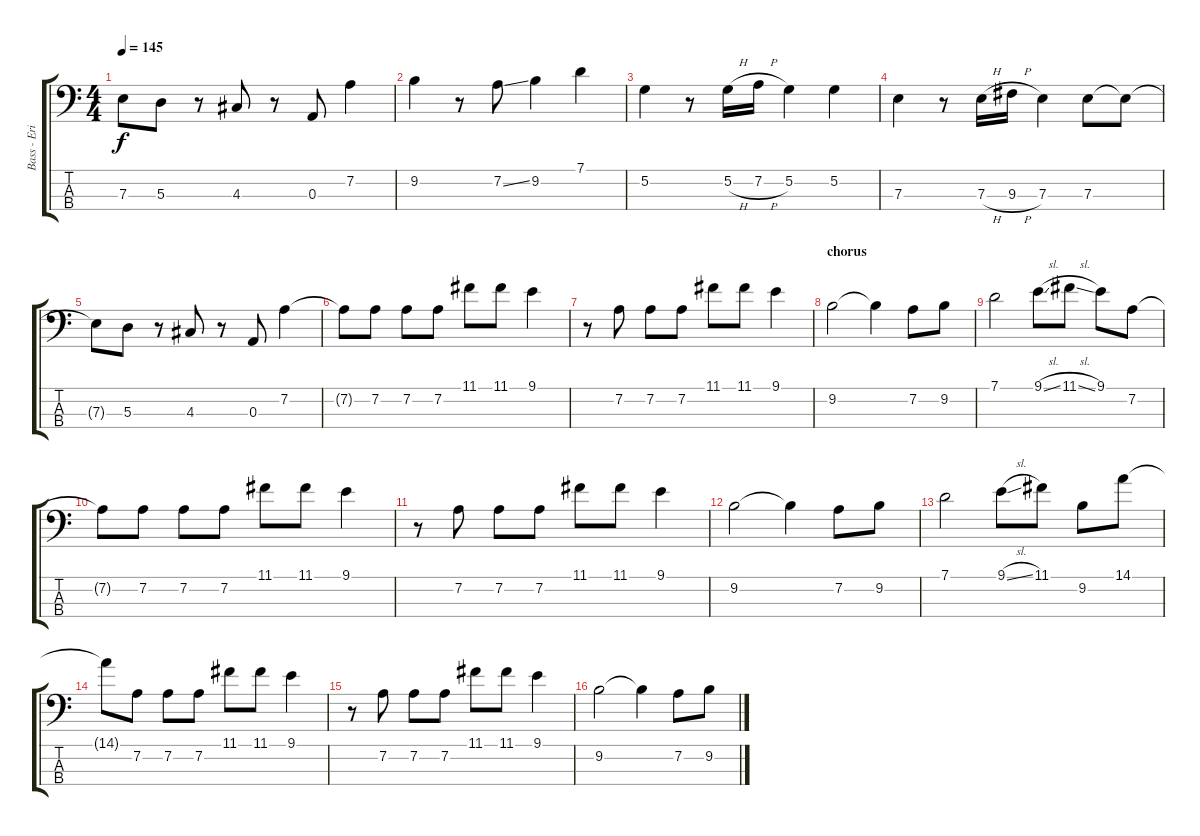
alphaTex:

\track ("Bass - Eric Judy" "Bass - Eri") {instrument electricbassfinger}
\staff {score tabs}
\tuning (G2 D2 A1 E1) {hide}
\ts (4 4)
\tempo 145
\clef f4
\ks c
7.3{t}.8{dy f} 5.3.8 r.8 4.3.8 r.8 0.3.8 7.2.4 |
9.2.4 r.8 7.2{ss}.8 9.2.4 7.1.4 |
5.2.4 r.8 5.2{h}.16 7.2{h}.16 5.2.4 5.2.4 |
7.3.4 r.8 7.3{h}.16 9.3{h}.16 7.3.4 7.3.8 7.3{t}.8 |
7.3{t}.8 5.3.8 r.8 4.3.8 r.8 0.3.8 7.2.4 |
7.2{t}.8 7.2.8 7.2.8 7.2.8 11.1.8 11.1.8 9.1.4 |
r.8 7.2.8 7.2.8 7.2.8 11.1.8 11.1.8 9.1.4 |
\section ("" "chorus")
9.2.2 9.2{t}.4 7.2.8 9.2.8 |
7.1.2 9.1{sl}.8 11.1{sl}.8 9.1.8 7.2.8 |
7.2{t}.8 7.2.8 7.2.8 7.2.8 11.1.8 11.1.8 9.1.4 |
r.8 7.2.8 7.2.8 7.2.8 11.1.8 11.1.8 9.1.4 |
9.2.2 9.2{t}.4 7.2.8 9.2.8 |
7.1.2 9.1{sl}.8 11.1.8 9.2.8 14.1.8 |
14.1{t}.8 7.2.8 7.2.8 7.2.8 11.1.8 11.1.8 9.1.4 |
r.8 7.2.8 7.2.8 7.2.8 11.1.8 11.1.8 9.1.4 |
9.2.2 9.2{t}.4 7.2.8 9.2.8
